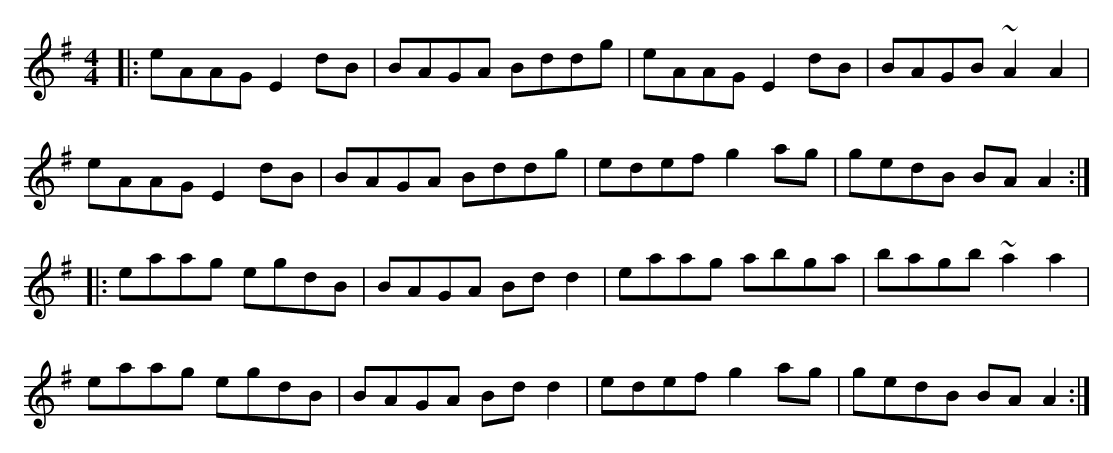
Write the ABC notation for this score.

X:1
M:4/4
K:Ador
|:eAAG E2dB|BAGA Bddg|eAAG E2dB|BAGB ~A2A2|
eAAG E2dB|BAGA Bddg|edef g2ag|gedB BAA2:|
|:eaag egdB|BAGA Bdd2|eaag abga|bagb ~a2a2|
eaag egdB|BAGA Bdd2|edef g2ag|gedB BAA2:|
